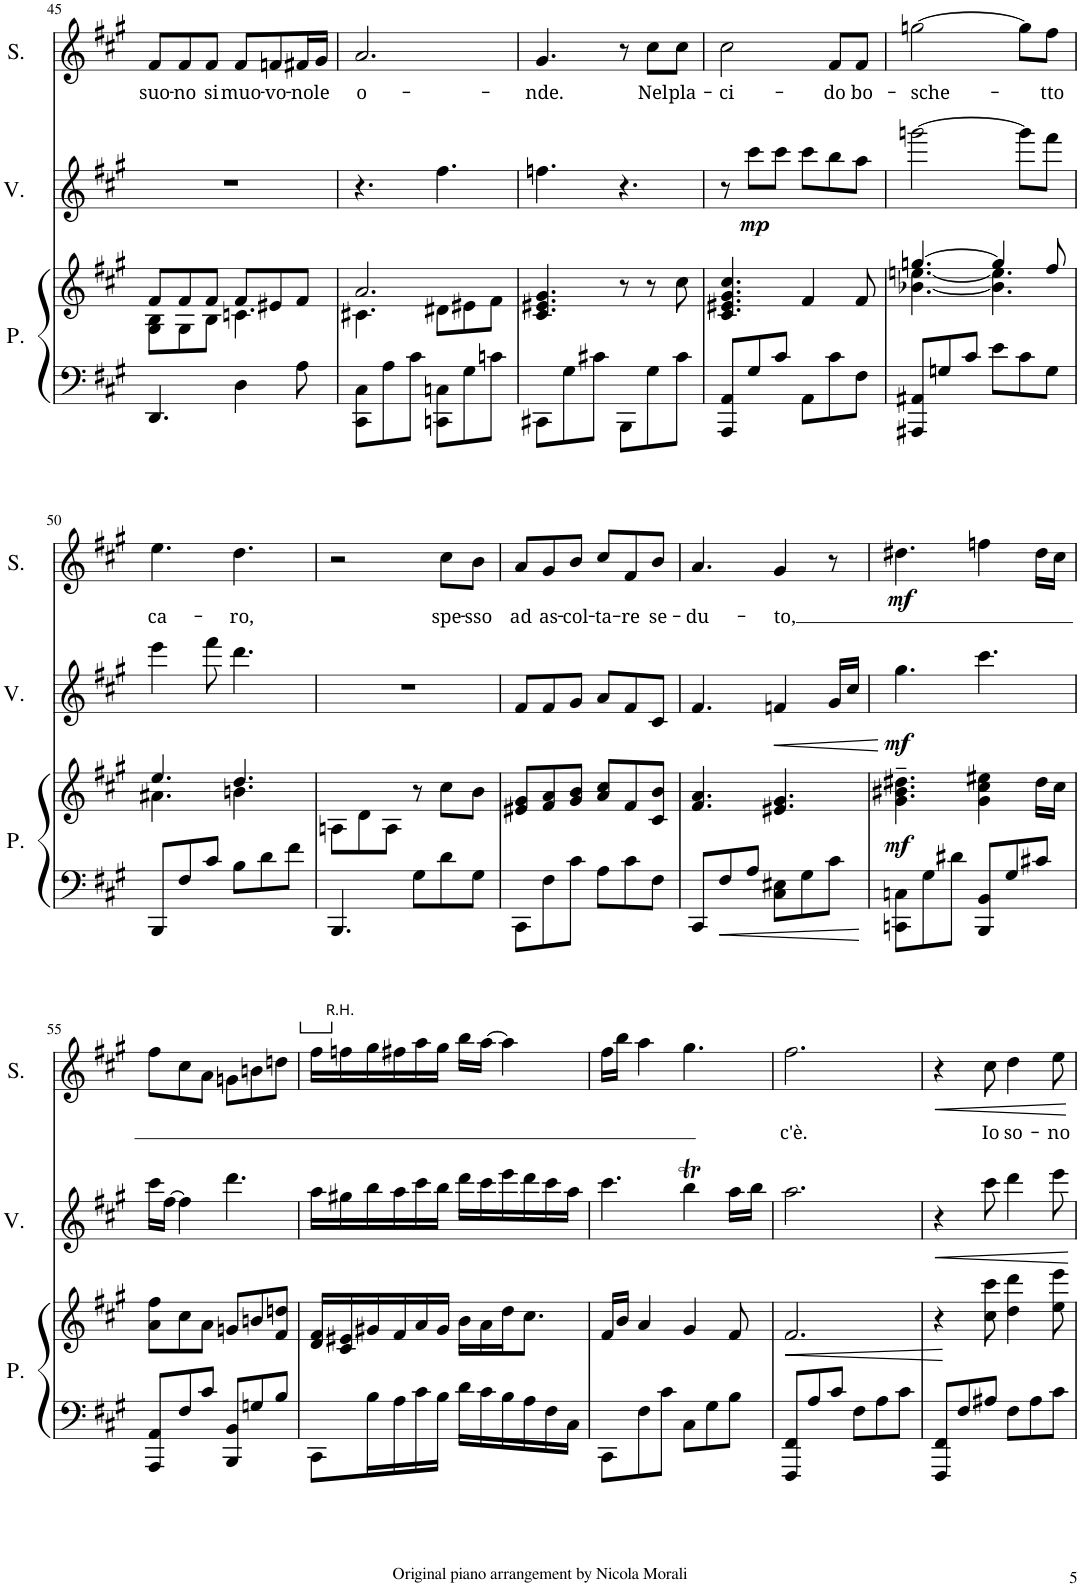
**kern	**kern	**dynam	**kern	**dynam	**kern	**text	**dynam
*part3	*part3	*part3	*part2	*part2	*part1	*part1	*part1
*staff4	*staff3	*staff3/4	*staff2	*staff2	*staff1	*staff1	*staff1
*I"Piano	*	*	*I"Violin	*	*I"Soprano	*	*
*I'P.	*	*	*I'V.	*	*I'S.	*	*
!!LO:PB:g=z
*clefF4	*clefG2	*	*clefG2	*	*clefG2	*	*
*k[f#c#g#]	*k[f#c#g#]	*	*k[f#c#g#]	*	*k[f#c#g#]	*	*
*M6/8	*M6/8	*	*M6/8	*	*M6/8	*	*
=45	=45	=45	=45	=45	=45	=45	=45
*	*^	*	*	*	*	*	*
!	!	!	!	!	!	!	!LO:LY:b	!
4.DD/	8f#/L	8G#\ 8B\L	.	2.r	.	8f#/L	suo-	.
!	!	!	!	!	!	!	!LO:LY:b	!
.	8f#/	8G#\	.	.	.	8f#/	-no	.
!	!	!	!	!	!	!	!LO:LY:b	!
.	8f#/J	8B\J	.	.	.	8f#/J	si	.
!	!	!	!	!	!	!	!LO:LY:b	!
4D\	8f#/L	4.cn\	.	.	.	8f#/L	muo-	.
!	!	!	!	!	!	!	!LO:LY:b	!
.	8e#X/	.	.	.	.	8fn/	-vo-	.
!	!	!	!	!	!	!	!LO:LY:b	!
8A\	8f#/J	.	.	.	.	16f#X/L	-no	.
!	!	!	!	!	!	!	!LO:LY:b	!
.	.	.	.	.	.	16g#/JJ	le	.
=46	=46	=46	=46	=46	=46	=46	=46	=46
!	!	!	!	!	!	!	!LO:LY:b	!
8CC#\ 8C#\L	2.a/	4.c#X\	.	4.r	.	2.a/	o-	.
8A\	.	.	.	.	.	.	.	.
8c#\J	.	.	.	.	.	.	.	.
8CCn\ 8Cn\L	.	8d#X\L	.	4.ff#\	.	.	.	.
8G#\	.	8e#X\	.	.	.	.	.	.
8cn\J	.	8f#\J	.	.	.	.	.	.
=47	=47	=47	=47	=47	=47	=47	=47	=47
!	!	!	!	!	!	!	!LO:LY:b	!
*	*v	*v	*	*	*	*	*	*
8CC#X\L	4.c#/ 4.e#X/ 4.g#/	.	4.ffn\	.	4.g#/	-nde.	.
8G#\	.	.	.	.	.	.	.
8c#X\J	.	.	.	.	.	.	.
8BBB\L	8r	.	4.r	.	8r	.	.
!	!	!	!	!	!	!LO:LY:b	!
8G#\	8r	.	.	.	8cc#\L	Nel	.
!	!	!	!	!	!	!LO:LY:b	!
8c#\J	8cc#\	.	.	.	8cc#\J	pla-	.
=48	=48	=48	=48	=48	=48	=48	=48
!	!	!	!	!	!	!LO:LY:b	!
8AAA/ 8AA/L	4.c#/ 4.e#X/ 4.g#/ 4.cc#/	.	8r	.	2cc#\	-ci-	.
!	!	!	!	!LO:DY:b	!	!	!
8G#/	.	.	8ccc#\L	mp	.	.	.
8c#/J	.	.	8ccc#\J	.	.	.	.
8AA\L	4f#/	.	8ccc#\L	.	.	.	.
!	!	!	!	!	!	!LO:LY:b	!
8c#\	.	.	8bb\	.	8f#/L	-do	.
!	!	!	!	!	!	!LO:LY:b	!
8F#\J	8f#/	.	8aa\J	.	8f#/J	bo-	.
=49	=49	=49	=49	=49	=49	=49	=49
*	*^	*	*	*	*	*	*
!	!	!	!	!	!	!	!LO:LY:b	!
8AAA#X/ 8AA#X/L	[4.ggn/	[4.b-X\ [4.een\	.	[2gggn\	.	[2ggn\	-sche-	.
8Gn/	.	.	.	.	.	.	.	.
8c#/J	.	.	.	.	.	.	.	.
8e\L	4gg/]	4.b-\] 4.ee\]	.	.	.	.	.	.
8c#\	.	.	.	8ggg\L]	.	8gg\L]	.	.
!	!	!	!	!	!	!	!LO:LY:b	!
8G\J	8ff#/	.	.	8fff#\J	.	8ff#\J	-tto	.
!!LO:LB:g=z
=50	=50	=50	=50	=50	=50	=50	=50	=50
*k[f#c#g#]	*k[f#c#g#]	*	*	*k[f#c#g#]	*	*k[f#c#g#]	*	*
!	!	!	!	!	!	!	!LO:LY:b	!
8BBB/L	4.ee/	4.a#X\	.	4eee\	.	4.ee\	ca-	.
8F#/	.	.	.	.	.	.	.	.
8c#/J	.	.	.	8fff#\	.	.	.	.
!	!	!	!	!	!	!	!LO:LY:b	!
8B\L	4.dd/	4.bn\	.	4.ddd\	.	4.dd\	-ro,	.
8d\	.	.	.	.	.	.	.	.
8f#\J	.	.	.	.	.	.	.	.
*	*v	*v	*	*	*	*	*	*
=51	=51	=51	=51	=51	=51	=51	=51
4.BBB/	8An\L	.	2.r	.	2r	.	.
.	8d\	.	.	.	.	.	.
.	8A\J	.	.	.	.	.	.
8G#\L	8r	.	.	.	.	.	.
!	!	!	!	!	!	!LO:LY:b	!
8d\	8cc#\L	.	.	.	8cc#\L	spe-	.
!	!	!	!	!	!	!LO:LY:b	!
8G#\J	8b\J	.	.	.	8b\J	-sso	.
=52	=52	=52	=52	=52	=52	=52	=52
!	!	!	!	!	!	!LO:LY:b	!
8CC#\L	8e#X/ 8g#/L	.	8f#/L	.	8a/L	ad	.
!	!	!	!	!	!	!LO:LY:b	!
8F#\	8f#/ 8a/	.	8f#/	.	8g#/	as-	.
!	!	!	!	!	!	!LO:LY:b	!
8c#\J	8g#/ 8b/J	.	8g#/J	.	8b/J	-col-	.
!	!	!	!	!	!	!LO:LY:b	!
8A\L	8a/ 8cc#/L	.	8a/L	.	8cc#/L	-ta-	.
!	!	!	!	!	!	!LO:LY:b	!
8c#\	8f#/	.	8f#/	.	8f#/	-re	.
!	!	!	!	!	!	!LO:LY:b	!
8F#\J	8c#/ 8b/J	.	8c#/J	.	8b/J	se-	.
=53	=53	=53	=53	=53	=53	=53	=53
!	!	!	!	!	!	!LO:LY:b	!
8CC#/L	4.f#/ 4.a/	.	4.f#/	.	4.a/	-du-	.
8F#/	.	.	.	.	.	.	.
8A/J	.	.	.	.	.	.	.
!	!	!	!	!LO:HP:b	!	!LO:LY:b	!
8C#\ 8E#X\L	4.e#X/ 4.g#/	.	4fn/	<	4g#/	-to,	.
8G#\	.	.	.	.	.	.	.
8c#\J	.	.	16g#/LL	.	8r	.	.
.	.	.	16cc#/JJ	.	.	.	.
.	.	.	.	[	.	.	.
=54	=54	=54	=54	=54	=54	=54	=54
!	!	!LO:DY:b	!	!LO:DY:b	!	!	!LO:DY:b
8CCn\ 8Cn\L	4.g#\~ 4.b#X\~ 4.dd#X\~	mf	4.gg#\	mf	4.dd#X\	.	mf
8G#\	.	.	.	.	.	.	.
8d#X\J	.	.	.	.	.	.	.
8BBB/ 8BB/L	4g#\ 4cc#\ 4ee#X\	.	4.ccc#\	.	4ffn\	.	.
8G#/	.	.	.	.	.	.	.
8c#X/J	16dd#\LL	.	.	.	16dd#\LL	.	.
.	16cc#\JJ	.	.	.	16cc#\JJ	.	.
!!LO:LB:g=z
=55	=55	=55	=55	=55	=55	=55	=55
8AAA/ 8AA/L	8a\ 8ff#\L	.	16ccc#\LL	.	8ff#\L	.	.
.	.	.	[16ff#\JJ	.	.	.	.
8F#/	8cc#\	.	4ff#\]	.	8cc#\	.	.
8c#/J	8a\J	.	.	.	8a\J	.	.
8BBB/ 8BB/L	8gn/L	.	4.ddd\	.	8gn\L	.	.
8Gn/	8bn/	.	.	.	8bn\	.	.
8B/J	8f#/ 8ddn/J	.	.	.	8ddn\J	.	.
=56	=56	=56	=56	=56	=56	=56	=56
8CC#\L	16d/ 16f#/LL	.	16aa\LL	.	16ff#\LL	.	.
.	16c#/ 16e#X/	.	16gg#X\	.	16ffn\	.	.
16B\L	16g#X/	.	16bb\	.	16gg#\	.	.
16A\	16f#/	.	16aa\	.	16ff#X\	.	.
16c#\	16a/	.	16ccc#\	.	16aa\	.	.
16B\JJ	16g#/JJ	.	16bb\JJ	.	16gg#\JJ	.	.
16d\LL	16b\LL	.	16ddd\LL	.	16bb\LL	.	.
16c#\	16a\	.	16ccc#\	.	[16aa\JJ	.	.
16B\	16dd\J	.	16eee\	.	4aa\]	.	.
16A\	8.cc#\J	.	16ddd\	.	.	.	.
16F#\	.	.	16ccc#\	.	.	.	.
16C#\JJ	.	.	16aa\JJ	.	.	.	.
=57	=57	=57	=57	=57	=57	=57	=57
8CC#\L	16f#/LL	.	4.ccc#\	.	16ff#\LL	.	.
.	16b/JJ	.	.	.	16bb\JJ	.	.
8F#\	4a/	.	.	.	4aa\	.	.
8c#\J	.	.	.	.	.	.	.
8C#\L	4g#/	.	4bbT\	.	4.gg#\	.	.
8G#\	.	.	.	.	.	.	.
8B\J	8f#/	.	16aa\LL	.	.	.	.
.	.	.	16bb\JJ	.	.	.	.
=58	=58	=58	=58	=58	=58	=58	=58
!	!	!LO:HP:b	!	!	!	!LO:LY:b	!
8FFF#/ 8FF#/L	2.f#/	<	2.aa\	.	2.ff#\	c'è.	.
8A/	.	.	.	.	.	.	.
8c#/J	.	.	.	.	.	.	.
8F#\L	.	.	.	.	.	.	.
8A\	.	.	.	.	.	.	.
8c#\J	.	.	.	.	.	.	.
.	.	[	.	.	.	.	.
=59	=59	=59	=59	=59	=59	=59	=59
!	!	!	!	!LO:HP:b	!	!	!LO:HP:b
8FFF#/ 8FF#/L	4r	.	4r	<	4r	.	<
8F#/	.	.	.	.	.	.	.
!	!	!	!	!	!	!LO:LY:b	!
8A#X/J	8cc#\ 8ccc#\	.	8ccc#\	.	8cc#\	Io	.
!	!	!	!	!	!	!LO:LY:b	!
8F#\L	4dd\ 4ddd\	.	4ddd\	.	4dd\	so-	.
8A#\	.	.	.	.	.	.	.
!	!	!	!	!	!	!LO:LY:b	!
8c#\J	8ee\ 8eee\	.	8eee\	.	8ee\	-no	.
.	.	.	.	[	.	.	[
=	=	=	=	=	=	=	=
*-	*-	*-	*-	*-	*-	*-	*-
